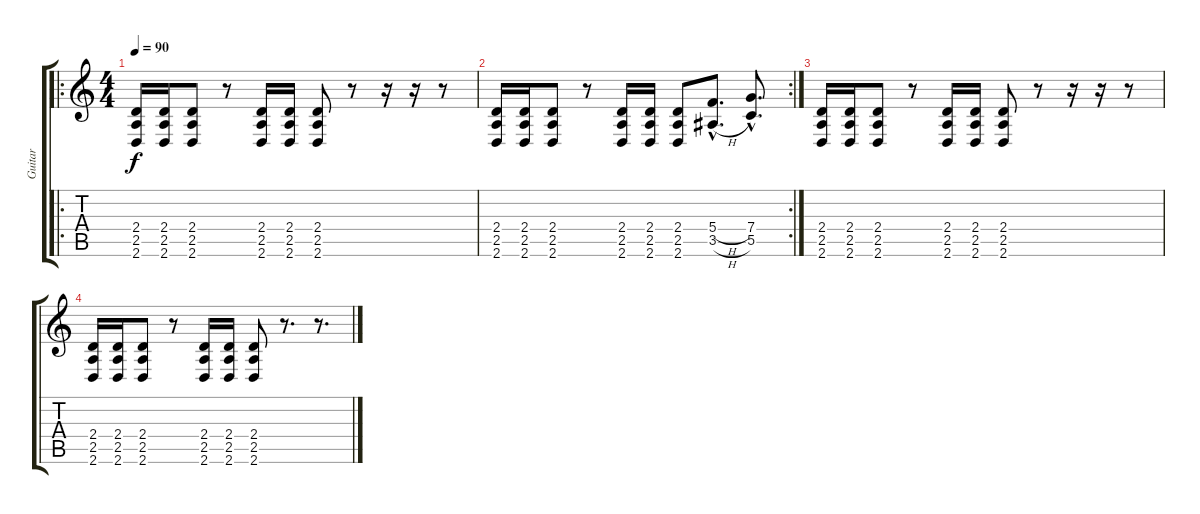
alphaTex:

\track ("Guitar " "Guitar ") {instrument distortionguitar}
\staff {score tabs}
\tuning (D4 A3 F3 C3 G2 C2) {hide}
\ro
\ts (4 4)
\tempo 90
\clef g2
\ks c
(2.4 2.5 2.6).16{dy f} (2.4 2.5 2.6).16 (2.4 2.5 2.6).8 r.8 (2.4 2.5 2.6).16 (2.4 2.5 2.6).16 (2.4 2.5 2.6).8 r.8 r.16 r.16 r.8 |
\rc 2
(2.4 2.5 2.6).16 (2.4 2.5 2.6).16 (2.4 2.5 2.6).8 r.8 (2.4 2.5 2.6).16 (2.4 2.5 2.6).16 (2.4 2.5 2.6).8 (5.4{h hac} 3.5{h hac}).8{d} (7.4{hac} 5.5{hac}).8{d} |
(2.4 2.5 2.6).16 (2.4 2.5 2.6).16 (2.4 2.5 2.6).8 r.8 (2.4 2.5 2.6).16 (2.4 2.5 2.6).16 (2.4 2.5 2.6).8 r.8 r.16 r.16 r.8 |
(2.4 2.5 2.6).16 (2.4 2.5 2.6).16 (2.4 2.5 2.6).8 r.8 (2.4 2.5 2.6).16 (2.4 2.5 2.6).16 (2.4 2.5 2.6).8 r.8{d} r.8{d}
